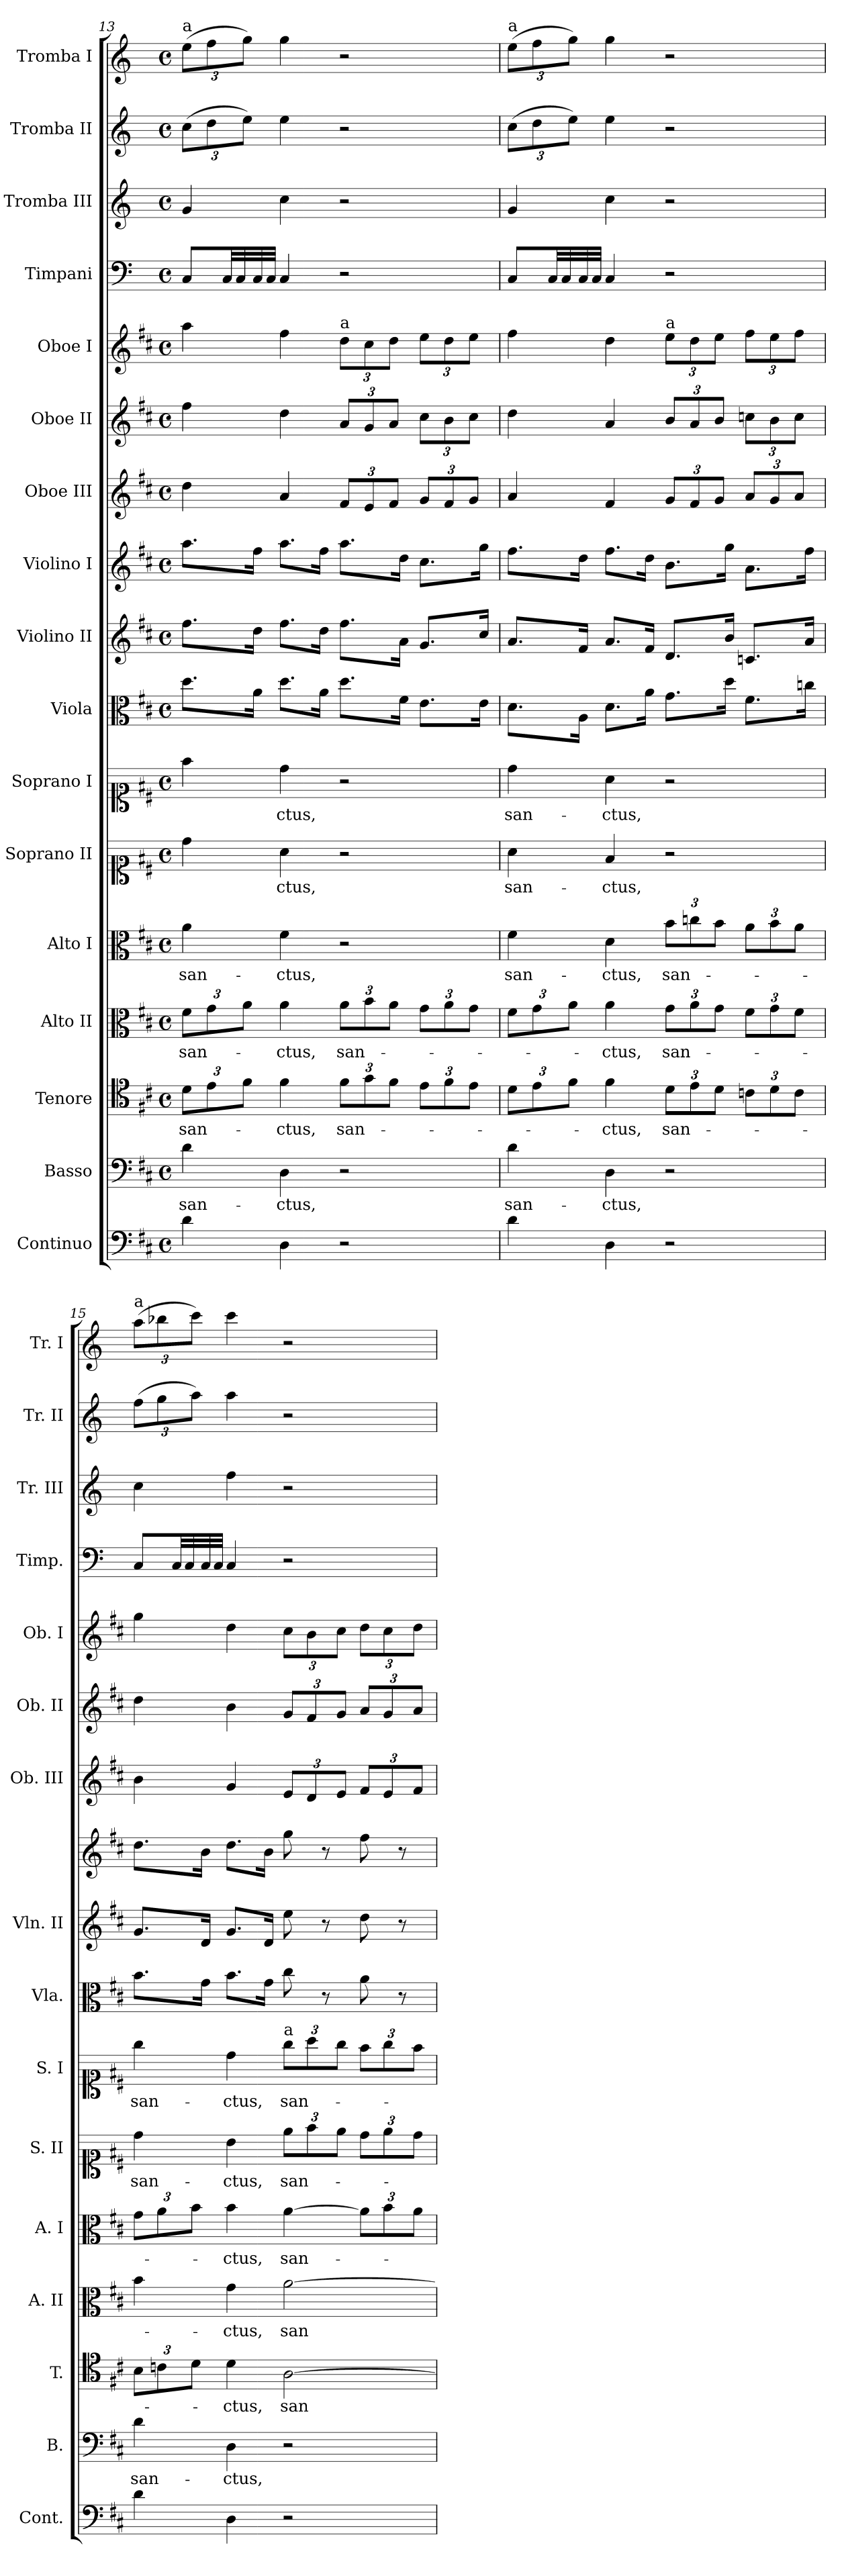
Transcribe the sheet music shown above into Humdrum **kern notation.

**kern	**kern	**text	**kern	**text	**kern	**text	**kern	**text	**kern	**text	**kern	**text	**kern	**kern	**kern	**kern	**kern	**kern	**kern	**kern	**kern	**kern
*part17	*part16	*part16	*part15	*part15	*part14	*part14	*part13	*part13	*part12	*part12	*part11	*part11	*part10	*part9	*part8	*part7	*part6	*part5	*part4	*part3	*part2	*part1
*staff17	*staff16	*staff16	*staff15	*staff15	*staff14	*staff14	*staff13	*staff13	*staff12	*staff12	*staff11	*staff11	*staff10	*staff9	*staff8	*staff7	*staff6	*staff5	*staff4	*staff3	*staff2	*staff1
*I"Continuo	*I"Basso	*	*I"Tenore	*	*I"Alto II	*	*I"Alto I	*	*I"Soprano II	*	*I"Soprano I	*	*I"Viola	*I"Violino II	*I"Violino I	*I"Oboe III	*I"Oboe II	*I"Oboe I	*I"Timpani	*I"Tromba III	*I"Tromba II	*I"Tromba I
*I'Cont.	*I'B.	*	*I'T.	*	*I'A. II	*	*I'A. I	*	*I'S. II	*	*I'S. I	*	*I'Vla.	*I'Vln. II	*	*I'Ob. III	*I'Ob. II	*I'Ob. I	*I'Timp.	*I'Tr. III	*I'Tr. II	*I'Tr. I
*clefF4	*clefF4	*	*clefC4	*	*clefC3	*	*clefC3	*	*clefC1	*	*clefC1	*	*clefC3	*clefG2	*clefG2	*clefG2	*clefG2	*clefG2	*clefF4	*clefG2	*clefG2	*clefG2
*	*	*	*	*	*	*	*	*	*	*	*	*	*	*	*	*	*	*	*ITrd-1c-2	*ITrd-1c-2	*ITrd-1c-2	*ITrd-1c-2
*k[f#c#]	*k[f#c#]	*	*k[f#c#]	*	*k[f#c#]	*	*k[f#c#]	*	*k[f#c#]	*	*k[f#c#]	*	*k[f#c#]	*k[f#c#]	*k[f#c#]	*k[f#c#]	*k[f#c#]	*k[f#c#]	*k[f#c#]	*k[f#c#]	*k[f#c#]	*k[f#c#]
*M4/4	*M4/4	*	*M4/4	*	*M4/4	*	*M4/4	*	*M4/4	*	*M4/4	*	*M4/4	*M4/4	*M4/4	*M4/4	*M4/4	*M4/4	*M4/4	*M4/4	*M4/4	*M4/4
*met(c)	*met(c)	*	*met(c)	*	*met(c)	*	*met(c)	*	*met(c)	*	*met(c)	*	*met(c)	*met(c)	*met(c)	*met(c)	*met(c)	*met(c)	*met(c)	*met(c)	*met(c)	*met(c)
*	*	*	*Xbrackettup	*	*Xbrackettup	*	*	*	*	*	*	*	*	*	*	*	*	*	*	*	*Xbrackettup	*Xbrackettup
=13	=13	=13	=13	=13	=13	=13	=13	=13	=13	=13	=13	=13	=13	=13	=13	=13	=13	=13	=13	=13	=13	=13
!	!	!	!	!	!	!	!	!	!	!	!	!	!	!	!	!	!	!	!	!	!	!LO:TX:a:t=a
4d\	4d\	san-	12d\L	san-	12f#\L	san-	4a\	san-	4dd\	.	4ff#\	.	8.dd\L	8.ff#\L	8.aa\L	4dd\	4ff#\	4aa\	8D/L	4a/	(12dd\L	(12ff#\L
.	.	.	12e\	.	12g\	.	.	.	.	.	.	.	.	.	.	.	.	.	.	.	12ee\	12gg\
.	.	.	.	.	.	.	.	.	.	.	.	.	.	.	.	.	.	.	32D/LL	.	.	.
.	.	.	.	.	.	.	.	.	.	.	.	.	.	.	.	.	.	.	32D/	.	.	.
.	.	.	12f#\J	.	12a\J	.	.	.	.	.	.	.	.	.	.	.	.	.	.	.	12ff#\J)	12aa\J)
.	.	.	.	.	.	.	.	.	.	.	.	.	16a\Jk	16dd\Jk	16ff#\Jk	.	.	.	32D/	.	.	.
.	.	.	.	.	.	.	.	.	.	.	.	.	.	.	.	.	.	.	32D/JJJ	.	.	.
4D\	4D\	-ctus,	4f#\	-ctus,	4a\	-ctus,	4f#\	-ctus,	4a\	-ctus,	4dd\	-ctus,	8.dd\L	8.ff#\L	8.aa\L	4a/	4dd\	4ff#\	4D/	4dd\	4ff#\	4aa\
.	.	.	.	.	.	.	.	.	.	.	.	.	16a\Jk	16dd\Jk	16ff#\Jk	.	.	.	.	.	.	.
*	*	*	*	*	*	*	*	*	*	*	*	*	*	*	*	*Xbrackettup	*Xbrackettup	*Xbrackettup	*	*	*	*
!	!	!	!	!	!	!	!	!	!	!	!	!	!	!	!	!	!	!LO:TX:a:t=a	!	!	!	!
2r	2r	.	12f#\L	san-	12a\L	san-	2r	.	2r	.	2r	.	8.dd\L	8.ff#\L	8.aa\L	12f#/L	12a/L	12dd\L	2r	2r	2r	2r
.	.	.	12g\	.	12b\	.	.	.	.	.	.	.	.	.	.	12e/	12g/	12cc#\	.	.	.	.
.	.	.	12f#\J	.	12a\J	.	.	.	.	.	.	.	.	.	.	12f#/J	12a/J	12dd\J	.	.	.	.
.	.	.	.	.	.	.	.	.	.	.	.	.	16f#\Jk	16a\Jk	16dd\Jk	.	.	.	.	.	.	.
.	.	.	12e\L	.	12g\L	.	.	.	.	.	.	.	8.e\L	8.g/L	8.cc#\L	12g/L	12cc#\L	12ee\L	.	.	.	.
.	.	.	12f#\	.	12a\	.	.	.	.	.	.	.	.	.	.	12f#/	12b\	12dd\	.	.	.	.
.	.	.	12e\J	.	12g\J	.	.	.	.	.	.	.	.	.	.	12g/J	12cc#\J	12ee\J	.	.	.	.
.	.	.	.	.	.	.	.	.	.	.	.	.	16e\Jk	16cc#/Jk	16gg\Jk	.	.	.	.	.	.	.
=14	=14	=14	=14	=14	=14	=14	=14	=14	=14	=14	=14	=14	=14	=14	=14	=14	=14	=14	=14	=14	=14	=14
!	!	!	!	!	!	!	!	!	!	!	!	!	!	!	!	!	!	!	!	!	!	!LO:TX:a:t=a
4d\	4d\	san-	12d\L	.	12f#\L	.	4f#\	san-	4a\	san-	4dd\	san-	8.d\L	8.a/L	8.ff#\L	4a/	4dd\	4ff#\	8D/L	4a/	(12dd\L	(12ff#\L
.	.	.	12e\	.	12g\	.	.	.	.	.	.	.	.	.	.	.	.	.	.	.	12ee\	12gg\
.	.	.	.	.	.	.	.	.	.	.	.	.	.	.	.	.	.	.	32D/LL	.	.	.
.	.	.	.	.	.	.	.	.	.	.	.	.	.	.	.	.	.	.	32D/	.	.	.
.	.	.	12f#\J	.	12a\J	.	.	.	.	.	.	.	.	.	.	.	.	.	.	.	12ff#\J)	12aa\J)
.	.	.	.	.	.	.	.	.	.	.	.	.	16A\Jk	16f#/Jk	16dd\Jk	.	.	.	32D/	.	.	.
.	.	.	.	.	.	.	.	.	.	.	.	.	.	.	.	.	.	.	32D/JJJ	.	.	.
4D\	4D\	-ctus,	4f#\	-ctus,	4a\	-ctus,	4d\	-ctus,	4f#/	-ctus,	4a\	-ctus,	8.d\L	8.a/L	8.ff#\L	4f#/	4a/	4dd\	4D/	4dd\	4ff#\	4aa\
.	.	.	.	.	.	.	.	.	.	.	.	.	16a\Jk	16f#/Jk	16dd\Jk	.	.	.	.	.	.	.
*	*	*	*	*	*	*	*Xbrackettup	*	*	*	*	*	*	*	*	*	*	*	*	*	*	*
!	!	!	!	!	!	!	!	!	!	!	!	!	!	!	!	!	!	!LO:TX:a:t=a	!	!	!	!
2r	2r	.	12d\L	san-	12g\L	san-	12b\L	san-	2r	.	2r	.	8.g\L	8.d/L	8.b\L	12g/L	12b/L	12ee\L	2r	2r	2r	2r
.	.	.	12e\	.	12a\	.	12ccn\	.	.	.	.	.	.	.	.	12f#/	12a/	12dd\	.	.	.	.
.	.	.	12d\J	.	12g\J	.	12b\J	.	.	.	.	.	.	.	.	12g/J	12b/J	12ee\J	.	.	.	.
.	.	.	.	.	.	.	.	.	.	.	.	.	16dd\Jk	16b/Jk	16gg\Jk	.	.	.	.	.	.	.
.	.	.	12cn\L	.	12f#\L	.	12a\L	.	.	.	.	.	8.f#\L	8.cn/L	8.a\L	12a/L	12ccn\L	12ff#\L	.	.	.	.
.	.	.	12d\	.	12g\	.	12b\	.	.	.	.	.	.	.	.	12g/	12b\	12ee\	.	.	.	.
.	.	.	12c\J	.	12f#\J	.	12a\J	.	.	.	.	.	.	.	.	12a/J	12cc\J	12ff#\J	.	.	.	.
.	.	.	.	.	.	.	.	.	.	.	.	.	16ccn\Jk	16a/Jk	16ff#\Jk	.	.	.	.	.	.	.
=15	=15	=15	=15	=15	=15	=15	=15	=15	=15	=15	=15	=15	=15	=15	=15	=15	=15	=15	=15	=15	=15	=15
!	!	!	!	!	!	!	!	!	!	!	!	!	!	!	!	!	!	!	!	!	!	!LO:TX:a:t=a
4d\	4d\	san-	12B\L	.	4b\	.	12g\L	.	4dd\	san-	4gg\	san-	8.b\L	8.g/L	8.dd\L	4b\	4dd\	4gg\	8D/L	4dd\	(12gg\L	(12bb\L
.	.	.	12cn\	.	.	.	12a\	.	.	.	.	.	.	.	.	.	.	.	.	.	12aa\	12cccn\
.	.	.	.	.	.	.	.	.	.	.	.	.	.	.	.	.	.	.	32D/LL	.	.	.
.	.	.	.	.	.	.	.	.	.	.	.	.	.	.	.	.	.	.	32D/	.	.	.
.	.	.	12d\J	.	.	.	12b\J	.	.	.	.	.	.	.	.	.	.	.	.	.	12bb\J)	12ddd\J)
.	.	.	.	.	.	.	.	.	.	.	.	.	16g\Jk	16d/Jk	16b\Jk	.	.	.	32D/	.	.	.
.	.	.	.	.	.	.	.	.	.	.	.	.	.	.	.	.	.	.	32D/JJJ	.	.	.
4D\	4D\	-ctus,	4d\	-ctus,	4g\	-ctus,	4b\	-ctus,	4b\	-ctus,	4dd\	-ctus,	8.b\L	8.g/L	8.dd\L	4g/	4b\	4dd\	4D/	4gg\	4bb\	4ddd\
.	.	.	.	.	.	.	.	.	.	.	.	.	16g\Jk	16d/Jk	16b\Jk	.	.	.	.	.	.	.
*	*	*	*	*	*	*	*	*	*Xbrackettup	*	*Xbrackettup	*	*	*	*	*	*	*	*	*	*	*
!	!	!	!	!	!	!	!	!	!	!	!LO:TX:a:t=a	!	!	!	!	!	!	!	!	!	!	!
2r	2r	.	[2A\	san-	[2a\	san-	[4a\	san-	12ee\L	san-	12gg\L	san-	8cc#\	8ee\	8gg\	12e/L	12g/L	12cc#\L	2r	2r	2r	2r
.	.	.	.	.	.	.	.	.	12ff#\	.	12aa\	.	.	.	.	12d/	12f#/	12b\	.	.	.	.
.	.	.	.	.	.	.	.	.	.	.	.	.	8r	8r	8r	.	.	.	.	.	.	.
.	.	.	.	.	.	.	.	.	12ee\J	.	12gg\J	.	.	.	.	12e/J	12g/J	12cc#\J	.	.	.	.
.	.	.	.	.	.	.	12a\L]	.	12dd\L	.	12ff#\L	.	8a\	8dd\	8ff#\	12f#/L	12a/L	12dd\L	.	.	.	.
.	.	.	.	.	.	.	12b\	.	12ee\	.	12gg\	.	.	.	.	12e/	12g/	12cc#\	.	.	.	.
.	.	.	.	.	.	.	.	.	.	.	.	.	8r	8r	8r	.	.	.	.	.	.	.
.	.	.	.	.	.	.	12a\J	.	12dd\J	.	12ff#\J	.	.	.	.	12f#/J	12a/J	12dd\J	.	.	.	.
=	=	=	=	=	=	=	=	=	=	=	=	=	=	=	=	=	=	=	=	=	=	=
*-	*-	*-	*-	*-	*-	*-	*-	*-	*-	*-	*-	*-	*-	*-	*-	*-	*-	*-	*-	*-	*-	*-
